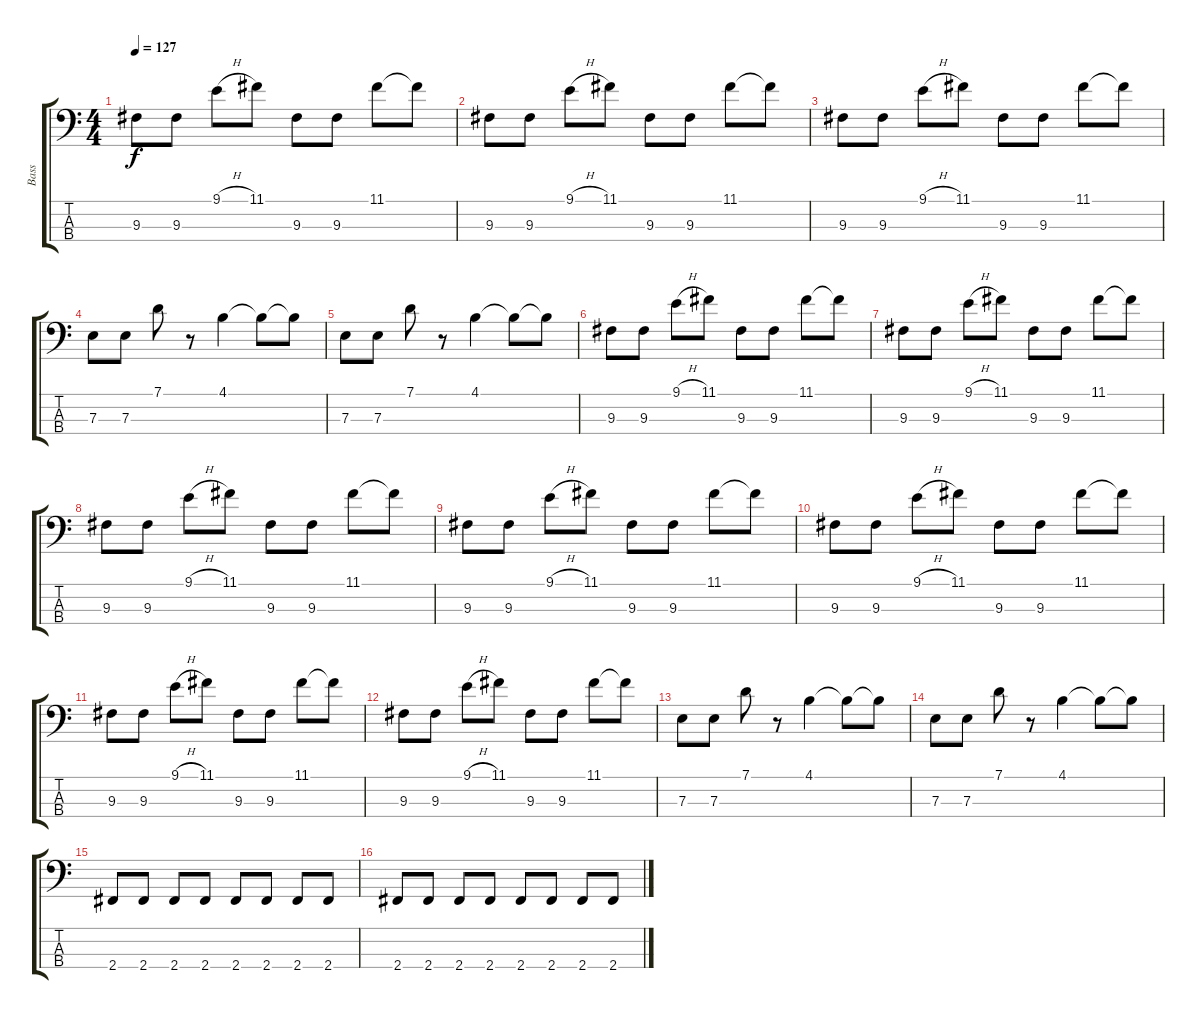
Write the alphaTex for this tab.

\track ("Bass" "Bass") {instrument electricbassfinger}
\staff {score tabs}
\tuning (G2 D2 A1 E1) {hide}
\ts (4 4)
\tempo 127
\clef f4
\ks c
9.3.8{dy f} 9.3.8 9.1{h}.8 11.1.8 9.3.8 9.3.8 11.1.8 11.1{t}.8 |
9.3.8 9.3.8 9.1{h}.8 11.1.8 9.3.8 9.3.8 11.1.8 11.1{t}.8 |
9.3.8 9.3.8 9.1{h}.8 11.1.8 9.3.8 9.3.8 11.1.8 11.1{t}.8 |
7.3.8 7.3.8 7.1.8 r.8 4.1.4 4.1{t}.8 4.1{t}.8 |
7.3.8 7.3.8 7.1.8 r.8 4.1.4 4.1{t}.8 4.1{t}.8 |
9.3.8 9.3.8 9.1{h}.8 11.1.8 9.3.8 9.3.8 11.1.8 11.1{t}.8 |
9.3.8 9.3.8 9.1{h}.8 11.1.8 9.3.8 9.3.8 11.1.8 11.1{t}.8 |
9.3.8 9.3.8 9.1{h}.8 11.1.8 9.3.8 9.3.8 11.1.8 11.1{t}.8 |
9.3.8 9.3.8 9.1{h}.8 11.1.8 9.3.8 9.3.8 11.1.8 11.1{t}.8 |
9.3.8 9.3.8 9.1{h}.8 11.1.8 9.3.8 9.3.8 11.1.8 11.1{t}.8 |
9.3.8 9.3.8 9.1{h}.8 11.1.8 9.3.8 9.3.8 11.1.8 11.1{t}.8 |
9.3.8 9.3.8 9.1{h}.8 11.1.8 9.3.8 9.3.8 11.1.8 11.1{t}.8 |
7.3.8 7.3.8 7.1.8 r.8 4.1.4 4.1{t}.8 4.1{t}.8 |
7.3.8 7.3.8 7.1.8 r.8 4.1.4 4.1{t}.8 4.1{t}.8 |
2.4.8 2.4.8 2.4.8 2.4.8 2.4.8 2.4.8 2.4.8 2.4.8 |
2.4.8 2.4.8 2.4.8 2.4.8 2.4.8 2.4.8 2.4.8 2.4.8
